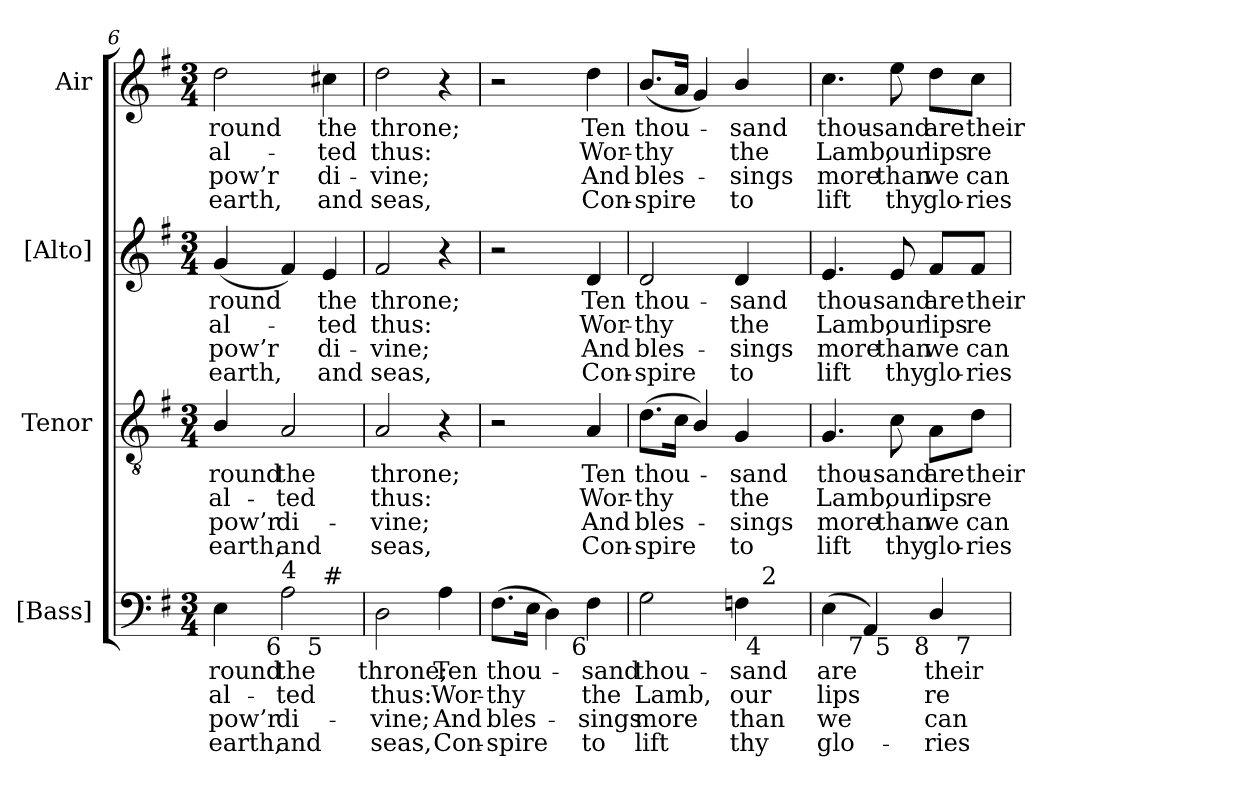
**kern	**text	**text	**text	**text	**kern	**text	**text	**text	**text	**kern	**text	**text	**text	**text	**kern	**text	**text	**text	**text
*part4	*part4	*part4	*part4	*part4	*part3	*part3	*part3	*part3	*part3	*part2	*part2	*part2	*part2	*part2	*part1	*part1	*part1	*part1	*part1
*staff4	*staff4	*staff4	*staff4	*staff4	*staff3	*staff3	*staff3	*staff3	*staff3	*staff2	*staff2	*staff2	*staff2	*staff2	*staff1	*staff1	*staff1	*staff1	*staff1
*I"[Bass]	*	*	*	*	*I"Tenor	*	*	*	*	*I"[Alto]	*	*	*	*	*I"Air	*	*	*	*
*I'B.	*	*	*	*	*I'T.	*	*	*	*	*I'A.	*	*	*	*	*	*	*	*	*
*clefF4	*	*	*	*	*clefGv2	*	*	*	*	*clefG2	*	*	*	*	*clefG2	*	*	*	*
*	*	*	*	*	*ITrd7c12	*	*	*	*	*	*	*	*	*	*	*	*	*	*
*k[f#]	*	*	*	*	*k[f#]	*	*	*	*	*k[f#]	*	*	*	*	*k[f#]	*	*	*	*
*G:	*	*	*	*	*G:	*	*	*	*	*G:	*	*	*	*	*G:	*	*	*	*
*M3/4	*	*	*	*	*M3/4	*	*	*	*	*M3/4	*	*	*	*	*M3/4	*	*	*	*
=6	=6	=6	=6	=6	=6	=6	=6	=6	=6	=6	=6	=6	=6	=6	=6	=6	=6	=6	=6
!	!LO:LY:b:color=#000000	!LO:LY:b:color=#000000	!LO:LY:b:color=#000000	!LO:LY:b:color=#000000	!	!	!	!	!	!	!	!	!	!	!	!	!	!	!
!	!	!	!	!	!	!LO:LY:b:color=#000000	!LO:LY:b:color=#000000	!LO:LY:b:color=#000000	!LO:LY:b:color=#000000	!	!	!	!	!	!	!	!	!	!
!	!	!	!	!	!	!	!	!	!	!	!LO:LY:b:color=#000000	!LO:LY:b:color=#000000	!LO:LY:b:color=#000000	!LO:LY:b:color=#000000	!	!	!	!	!
!LO:TX:b:rj:t=7	!	!	!	!	!	!	!	!	!	!	!	!	!	!	!	!	!	!	!
!	!	!	!	!	!	!	!	!	!	!	!	!	!	!	!	!LO:LY:b:color=#000000	!LO:LY:b:color=#000000	!LO:LY:b:color=#000000	!LO:LY:b:color=#000000
*^	*	*	*	*	*	*	*	*	*	*	*	*	*	*	*	*	*	*	*
4Ei\	2ryy	round	-al-	pow’r	earth,	4BBi/	round	-al-	pow’r	earth,	(4gi/	round	-al-	pow’r	earth,	2ddi\	round	-al-	pow’r	earth,
!	!	!LO:LY:b:color=#000000	!LO:LY:b:color=#000000	!LO:LY:b:color=#000000	!LO:LY:b:color=#000000	!	!	!	!	!	!	!	!	!	!	!	!	!	!	!
!LO:TX:b:rj:t=6	!	!	!	!	!	!	!	!	!	!	!	!	!	!	!	!	!	!	!	!
!LO:TX:t=4	!	!	!	!	!	!	!	!	!	!	!	!	!	!	!	!	!	!	!	!
!	!	!	!	!	!	!	!LO:LY:b:color=#000000	!LO:LY:b:color=#000000	!LO:LY:b:color=#000000	!LO:LY:b:color=#000000	!	!	!	!	!	!	!	!	!	!
2Ai\	.	the	-ted	di-	-and	2AAi/	the	-ted	di-	-and	4f#i/)	.	.	.	.	.	.	.	.	.
!	!	!	!	!	!	!	!	!	!	!	!	!LO:LY:b:color=#000000	!LO:LY:b:color=#000000	!LO:LY:b:color=#000000	!LO:LY:b:color=#000000	!	!	!	!	!
!	!LO:TX:b:rj:t=5	!	!	!	!	!	!	!	!	!	!	!	!	!	!	!	!	!	!	!
!	!LO:TX:t=#	!	!	!	!	!	!	!	!	!	!	!	!	!	!	!	!	!	!	!
!	!	!	!	!	!	!	!	!	!	!	!	!	!	!	!	!	!LO:LY:b:color=#000000	!LO:LY:b:color=#000000	!LO:LY:b:color=#000000	!LO:LY:b:color=#000000
.	4ryy	.	.	.	.	.	.	.	.	.	4ei/	the	-ted	di-	-and	4cc#Xi\	the	-ted	di-	-and
*v	*v	*	*	*	*	*	*	*	*	*	*	*	*	*	*	*	*	*	*	*
!!LO:LB:g=z
=7	=7	=7	=7	=7	=7	=7	=7	=7	=7	=7	=7	=7	=7	=7	=7	=7	=7	=7	=7
*^	*	*	*	*	*	*	*	*	*	*	*	*	*	*	*	*	*	*	*
!	!	!LO:LY:b:color=#000000	!LO:LY:b:color=#000000	!LO:LY:b:color=#000000	!LO:LY:b:color=#000000	!	!	!	!	!	!	!	!	!	!	!	!	!	!	!
*v	*v	*	*	*	*	*	*	*	*	*	*	*	*	*	*	*	*	*	*	*
*^	*	*	*	*	*	*	*	*	*	*	*	*	*	*	*	*	*	*	*
!	!	!	!	!	!	!	!LO:LY:b:color=#000000	!LO:LY:b:color=#000000	!LO:LY:b:color=#000000	!LO:LY:b:color=#000000	!	!	!	!	!	!	!	!	!	!
*v	*v	*	*	*	*	*	*	*	*	*	*	*	*	*	*	*	*	*	*	*
*^	*	*	*	*	*	*	*	*	*	*	*	*	*	*	*	*	*	*	*
!	!	!	!	!	!	!	!	!	!	!	!	!LO:LY:b:color=#000000	!LO:LY:b:color=#000000	!LO:LY:b:color=#000000	!LO:LY:b:color=#000000	!	!	!	!	!
*v	*v	*	*	*	*	*	*	*	*	*	*	*	*	*	*	*	*	*	*	*
*^	*	*	*	*	*	*	*	*	*	*	*	*	*	*	*	*	*	*	*
!	!	!	!	!	!	!	!	!	!	!	!	!	!	!	!	!	!LO:LY:b:color=#000000	!LO:LY:b:color=#000000	!LO:LY:b:color=#000000	!LO:LY:b:color=#000000
*v	*v	*	*	*	*	*	*	*	*	*	*	*	*	*	*	*	*	*	*	*
2Di\	throne;	thus:	vine;	seas,	2AAi/	throne;	thus:	vine;	seas,	2f#i/	throne;	thus:	vine;	seas,	2ddi\	throne;	thus:	vine;	seas,
!	!LO:LY:b:color=#000000	!LO:LY:b:color=#000000	!LO:LY:b:color=#000000	!LO:LY:b:color=#000000	!	!	!	!	!	!	!	!	!	!	!	!	!	!	!
4Ai\	Ten	Wor-	And	Con-	4r	.	.	.	.	4r	.	.	.	.	4r	.	.	.	.
=8	=8	=8	=8	=8	=8	=8	=8	=8	=8	=8	=8	=8	=8	=8	=8	=8	=8	=8	=8
!	!LO:LY:b:color=#000000	!LO:LY:b:color=#000000	!LO:LY:b:color=#000000	!LO:LY:b:color=#000000	!	!	!	!	!	!	!	!	!	!	!	!	!	!	!
(8.F#i\L	thou-	-thy	-bles-	-spire	2r	.	.	.	.	2r	.	.	.	.	2r	.	.	.	.
16Ei\Jk	.	.	.	.	.	.	.	.	.	.	.	.	.	.	.	.	.	.	.
4Di\)	.	.	.	.	.	.	.	.	.	.	.	.	.	.	.	.	.	.	.
!	!LO:LY:b:color=#000000	!LO:LY:b:color=#000000	!LO:LY:b:color=#000000	!LO:LY:b:color=#000000	!	!	!	!	!	!	!	!	!	!	!	!	!	!	!
!	!	!	!	!	!	!LO:LY:b:color=#000000	!LO:LY:b:color=#000000	!LO:LY:b:color=#000000	!LO:LY:b:color=#000000	!	!	!	!	!	!	!	!	!	!
!	!	!	!	!	!	!	!	!	!	!	!LO:LY:b:color=#000000	!LO:LY:b:color=#000000	!LO:LY:b:color=#000000	!LO:LY:b:color=#000000	!	!	!	!	!
!LO:TX:b:rj:t=6	!	!	!	!	!	!	!	!	!	!	!	!	!	!	!	!	!	!	!
!	!	!	!	!	!	!	!	!	!	!	!	!	!	!	!	!LO:LY:b:color=#000000	!LO:LY:b:color=#000000	!LO:LY:b:color=#000000	!LO:LY:b:color=#000000
4F#i\	-sand	the	sings	to	4AAi/	Ten	Wor-	And	Con-	4di/	Ten	Wor-	And	Con-	4ddi\	Ten	Wor-	And	Con-
=9	=9	=9	=9	=9	=9	=9	=9	=9	=9	=9	=9	=9	=9	=9	=9	=9	=9	=9	=9
!	!LO:LY:b:color=#000000	!LO:LY:b:color=#000000	!LO:LY:b:color=#000000	!LO:LY:b:color=#000000	!	!	!	!	!	!	!	!	!	!	!	!	!	!	!
!	!	!	!	!	!	!LO:LY:b:color=#000000	!LO:LY:b:color=#000000	!LO:LY:b:color=#000000	!LO:LY:b:color=#000000	!	!	!	!	!	!	!	!	!	!
!	!	!	!	!	!	!	!	!	!	!	!LO:LY:b:color=#000000	!LO:LY:b:color=#000000	!LO:LY:b:color=#000000	!LO:LY:b:color=#000000	!	!	!	!	!
!	!	!	!	!	!	!	!	!	!	!	!	!	!	!	!	!LO:LY:b:color=#000000	!LO:LY:b:color=#000000	!LO:LY:b:color=#000000	!LO:LY:b:color=#000000
*^	*	*	*	*	*	*	*	*	*	*	*	*	*	*	*	*	*	*	*
2Gi\	2ryy	thou-	Lamb,	more	lift	(8.Di\L	thou-	-thy	-bles-	-spire	2di/	thou-	-thy	-bles-	-spire	(8.bi/L	thou-	-thy	-bles-	-spire
.	.	.	.	.	.	16Ci\Jk	.	.	.	.	.	.	.	.	.	16ai/Jk	.	.	.	.
.	.	.	.	.	.	4BBi/)	.	.	.	.	.	.	.	.	.	4gi/)	.	.	.	.
!	!	!LO:LY:b:color=#000000	!LO:LY:b:color=#000000	!LO:LY:b:color=#000000	!LO:LY:b:color=#000000	!	!	!	!	!	!	!	!	!	!	!	!	!	!	!
!	!	!	!	!	!	!	!LO:LY:b:color=#000000	!LO:LY:b:color=#000000	!LO:LY:b:color=#000000	!LO:LY:b:color=#000000	!	!	!	!	!	!	!	!	!	!
!	!	!	!	!	!	!	!	!	!	!	!	!LO:LY:b:color=#000000	!LO:LY:b:color=#000000	!LO:LY:b:color=#000000	!LO:LY:b:color=#000000	!	!	!	!	!
!	!	!	!	!	!	!	!	!	!	!	!	!	!	!	!	!	!LO:LY:b:color=#000000	!LO:LY:b:color=#000000	!LO:LY:b:color=#000000	!LO:LY:b:color=#000000
4Fni\	32ryy	-sand	our	than	thy	4GGi/	-sand	the	sings	to	4di/	-sand	the	sings	to	4bi/	-sand	the	sings	to
.	64ryy	.	.	.	.	.	.	.	.	.	.	.	.	.	.	.	.	.	.	.
.	128ryy	.	.	.	.	.	.	.	.	.	.	.	.	.	.	.	.	.	.	.
.	512.ryy	.	.	.	.	.	.	.	.	.	.	.	.	.	.	.	.	.	.	.
!	!LO:TX:b:rj:t=4	!	!	!	!	!	!	!	!	!	!	!	!	!	!	!	!	!	!	!
!	!LO:TX:t=2	!	!	!	!	!	!	!	!	!	!	!	!	!	!	!	!	!	!	!
.	8ryy	.	.	.	.	.	.	.	.	.	.	.	.	.	.	.	.	.	.	.
.	16ryy	.	.	.	.	.	.	.	.	.	.	.	.	.	.	.	.	.	.	.
.	256ryy	.	.	.	.	.	.	.	.	.	.	.	.	.	.	.	.	.	.	.
.	1024ryy	.	.	.	.	.	.	.	.	.	.	.	.	.	.	.	.	.	.	.
*v	*v	*	*	*	*	*	*	*	*	*	*	*	*	*	*	*	*	*	*	*
=10	=10	=10	=10	=10	=10	=10	=10	=10	=10	=10	=10	=10	=10	=10	=10	=10	=10	=10	=10
*^	*	*	*	*	*	*	*	*	*	*	*	*	*	*	*	*	*	*	*
!	!	!LO:LY:b:color=#000000	!LO:LY:b:color=#000000	!LO:LY:b:color=#000000	!LO:LY:b:color=#000000	!	!	!	!	!	!	!	!	!	!	!	!	!	!	!
*v	*v	*	*	*	*	*	*	*	*	*	*	*	*	*	*	*	*	*	*	*
*^	*	*	*	*	*	*	*	*	*	*	*	*	*	*	*	*	*	*	*
!	!	!	!	!	!	!	!LO:LY:b:color=#000000	!LO:LY:b:color=#000000	!LO:LY:b:color=#000000	!LO:LY:b:color=#000000	!	!	!	!	!	!	!	!	!	!
*v	*v	*	*	*	*	*	*	*	*	*	*	*	*	*	*	*	*	*	*	*
*^	*	*	*	*	*	*	*	*	*	*	*	*	*	*	*	*	*	*	*
!	!	!	!	!	!	!	!	!	!	!	!	!LO:LY:b:color=#000000	!LO:LY:b:color=#000000	!LO:LY:b:color=#000000	!LO:LY:b:color=#000000	!	!	!	!	!
*v	*v	*	*	*	*	*	*	*	*	*	*	*	*	*	*	*	*	*	*	*
*^	*	*	*	*	*	*	*	*	*	*	*	*	*	*	*	*	*	*	*
!	!	!	!	!	!	!	!	!	!	!	!	!	!	!	!	!	!LO:LY:b:color=#000000	!LO:LY:b:color=#000000	!LO:LY:b:color=#000000	!LO:LY:b:color=#000000
*	*^	*	*	*	*	*	*	*	*	*	*	*	*	*	*	*	*	*	*	*
(4Ei\	4.ryy	2ryy	are	lips	we	glo-	4.GGi/	thou-	Lamb,	more	lift	4.ei/	thou-	Lamb,	more	lift	4.cci\	thou-	Lamb,	more	lift
!LO:TX:b:rj:t=7	!	!	!	!	!	!	!	!	!	!	!	!	!	!	!	!	!	!	!	!	!
4AAi/)	.	.	.	.	.	.	.	.	.	.	.	.	.	.	.	.	.	.	.	.	.
!	!	!	!	!	!	!	!	!LO:LY:b:color=#000000	!LO:LY:b:color=#000000	!LO:LY:b:color=#000000	!LO:LY:b:color=#000000	!	!	!	!	!	!	!	!	!	!
!	!	!	!	!	!	!	!	!	!	!	!	!	!LO:LY:b:color=#000000	!LO:LY:b:color=#000000	!LO:LY:b:color=#000000	!LO:LY:b:color=#000000	!	!	!	!	!
!	!LO:TX:b:rj:t=5	!	!	!	!	!	!	!	!	!	!	!	!	!	!	!	!	!	!	!	!
!	!	!	!	!	!	!	!	!	!	!	!	!	!	!	!	!	!	!LO:LY:b:color=#000000	!LO:LY:b:color=#000000	!LO:LY:b:color=#000000	!LO:LY:b:color=#000000
.	4.ryy	.	.	.	.	.	8Ci\	-sand	our	than	thy	8ei/	-sand	our	than	thy	8eei\	-sand	our	than	thy
!	!	!	!LO:LY:b:color=#000000	!LO:LY:b:color=#000000	!LO:LY:b:color=#000000	!LO:LY:b:color=#000000	!	!	!	!	!	!	!	!	!	!	!	!	!	!	!
!	!	!	!	!	!	!	!	!LO:LY:b:color=#000000	!LO:LY:b:color=#000000	!LO:LY:b:color=#000000	!LO:LY:b:color=#000000	!	!	!	!	!	!	!	!	!	!
!	!	!	!	!	!	!	!	!	!	!	!	!	!LO:LY:b:color=#000000	!LO:LY:b:color=#000000	!LO:LY:b:color=#000000	!LO:LY:b:color=#000000	!	!	!	!	!
!LO:TX:b:rj:t=8	!	!	!	!	!	!	!	!	!	!	!	!	!	!	!	!	!	!	!	!	!
!	!	!	!	!	!	!	!	!	!	!	!	!	!	!	!	!	!	!LO:LY:b:color=#000000	!LO:LY:b:color=#000000	!LO:LY:b:color=#000000	!LO:LY:b:color=#000000
4Di/	.	8ryy	their	re-	-can	ries	8AAi\L	are	lips	we	glo-	8f#i/L	are	lips	we	glo-	8ddi\L	are	lips	we	glo-
!	!	!	!	!	!	!	!	!LO:LY:b:color=#000000	!LO:LY:b:color=#000000	!LO:LY:b:color=#000000	!LO:LY:b:color=#000000	!	!	!	!	!	!	!	!	!	!
!	!	!	!	!	!	!	!	!	!	!	!	!	!LO:LY:b:color=#000000	!LO:LY:b:color=#000000	!LO:LY:b:color=#000000	!LO:LY:b:color=#000000	!	!	!	!	!
!	!	!LO:TX:b:rj:t=7	!	!	!	!	!	!	!	!	!	!	!	!	!	!	!	!	!	!	!
!	!	!	!	!	!	!	!	!	!	!	!	!	!	!	!	!	!	!LO:LY:b:color=#000000	!LO:LY:b:color=#000000	!LO:LY:b:color=#000000	!LO:LY:b:color=#000000
.	.	8ryy	.	.	.	.	8Di\J	their	re-	-can	ries	8f#i/J	their	re-	-can	ries	8cci\J	their	re-	-can	ries
*v	*v	*v	*	*	*	*	*	*	*	*	*	*	*	*	*	*	*	*	*	*	*
=	=	=	=	=	=	=	=	=	=	=	=	=	=	=	=	=	=	=	=
*-	*-	*-	*-	*-	*-	*-	*-	*-	*-	*-	*-	*-	*-	*-	*-	*-	*-	*-	*-
